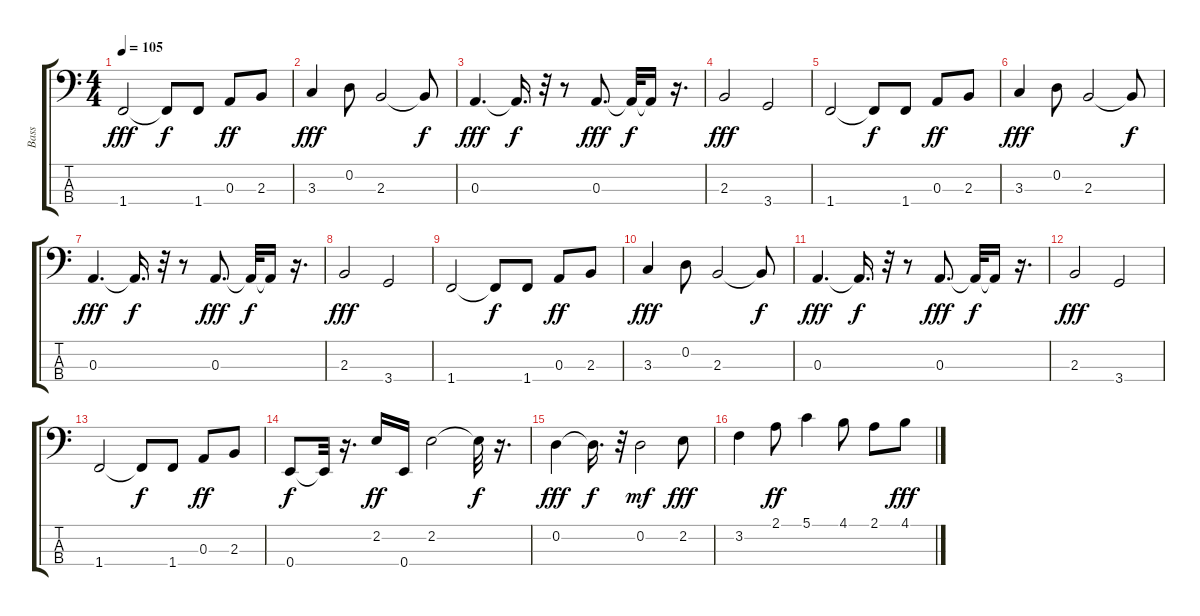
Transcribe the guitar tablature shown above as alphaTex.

\track ("Bass" "Bass") {instrument electricbassfinger}
\staff {score tabs}
\tuning (G2 D2 A1 E1) {hide}
\ts (4 4)
\tempo 105
\clef f4
\ks c
1.4.2{dy fff} 1.4{t}.8{dy f} 1.4.8 0.3.8{dy ff} 2.3.8 |
3.3.4{dy fff} 0.2.8 2.3.2 2.3{t}.8{dy f} |
0.3.4{d dy fff} 0.3{t}.16{d dy f} r.32 r.8 0.3.8{d dy fff} 0.3{t}.32{dy f} 0.3{t}.16 r.16{d} |
2.3.2{dy fff} 3.4.2 |
1.4.2 1.4{t}.8{dy f} 1.4.8 0.3.8{dy ff} 2.3.8 |
3.3.4{dy fff} 0.2.8 2.3.2 2.3{t}.8{dy f} |
0.3.4{d dy fff} 0.3{t}.16{d dy f} r.32 r.8 0.3.8{d dy fff} 0.3{t}.32{dy f} 0.3{t}.16 r.16{d} |
2.3.2{dy fff} 3.4.2 |
1.4.2 1.4{t}.8{dy f} 1.4.8 0.3.8{dy ff} 2.3.8 |
3.3.4{dy fff} 0.2.8 2.3.2 2.3{t}.8{dy f} |
0.3.4{d dy fff} 0.3{t}.16{d dy f} r.32 r.8 0.3.8{d dy fff} 0.3{t}.32{dy f} 0.3{t}.16 r.16{d} |
2.3.2{dy fff} 3.4.2 |
1.4.2 1.4{t}.8{dy f} 1.4.8 0.3.8{dy ff} 2.3.8 |
0.4.8{dy f} 0.4{t}.32 r.16{d} 2.2.16{dy ff} 0.4.16 2.2.2 2.2{t}.32{dy f} r.16{d} |
0.2.4{dy fff} 0.2{t}.16{d dy f} r.32 0.2.2{dy mf} 2.2.8{dy fff} |
3.2.4 2.1.8{dy ff} 5.1.4 4.1.8 2.1.8 4.1.8{dy fff}
